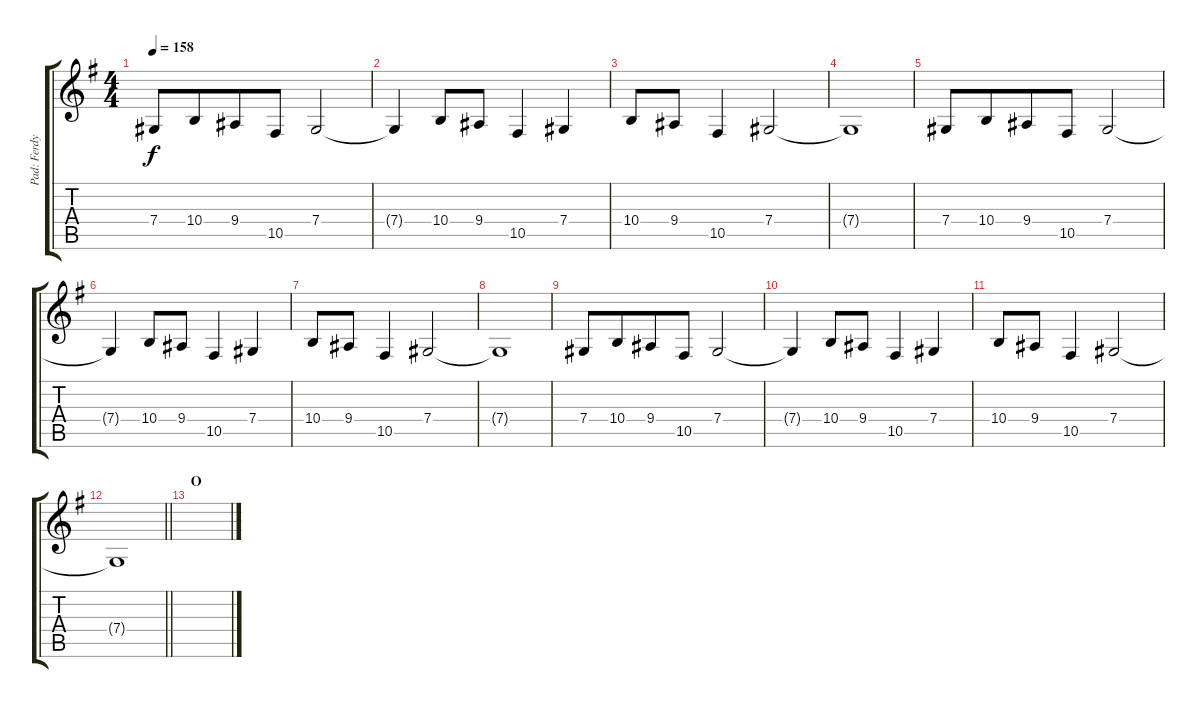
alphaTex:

\track ("Pad: Ferdy" "Pad: Ferdy") {instrument pad4choir}
\staff {score tabs}
\tuning (Eb4 Bb3 Gb3 Db3 Ab2 Eb2) {hide}
\ts (4 4)
\tempo 158
\clef g2
\ks g
7.4.8{dy f} 10.4.8{beam merge} 9.4.8 10.5.8 7.4.2 |
7.4{t}.4 10.4.8 9.4.8 10.5.4 7.4.4 |
10.4.8 9.4.8 10.5.4 7.4.2 |
7.4{t}.1 |
7.4.8 10.4.8{beam merge} 9.4.8 10.5.8 7.4.2 |
7.4{t}.4 10.4.8 9.4.8 10.5.4 7.4.4 |
10.4.8 9.4.8 10.5.4 7.4.2 |
7.4{t}.1 |
7.4.8 10.4.8{beam merge} 9.4.8 10.5.8 7.4.2 |
7.4{t}.4 10.4.8 9.4.8 10.5.4 7.4.4 |
10.4.8 9.4.8 10.5.4 7.4.2 |
\barLineRight lightlight
7.4{t}.1 |
\section ("" "O")
